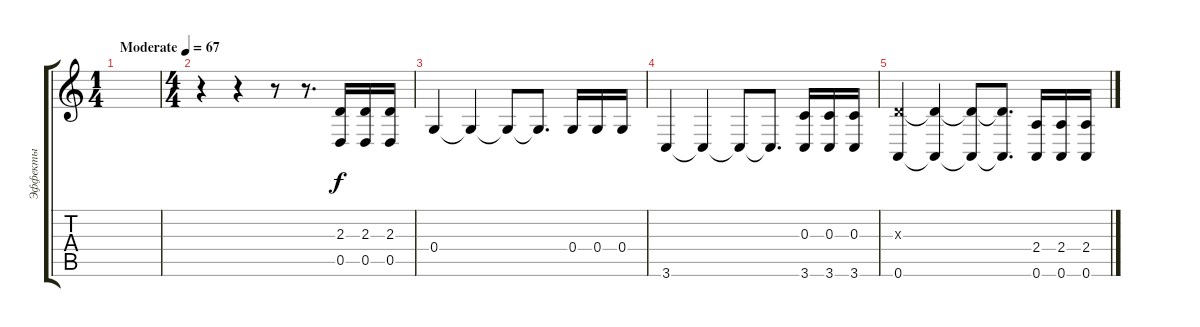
\track ("Эффекты" "Эффекты") {instrument gunshot}
\staff {score tabs}
\tuning (A4 E4 C4 G3 D3 A2) {hide}
\ts (1 4)
\tempo (67 "Moderate")
\clef g2
\ks c
|
\ts (4 4)
r.4 r.4 r.8 r.8{d} (2.3 0.5).16 (2.3 0.5).16 (2.3 0.5).16 |
0.4.4 0.4{t}.4 0.4{t}.8 0.4{t}.8{d} 0.4.16 0.4.16 0.4.16 |
3.6.4 3.6{t}.4 3.6{t}.8 3.6{t}.8{d} (0.3 3.6).16 (0.3 3.6).16 (0.3 3.6).16 |
(2.3{x} 0.6).4 (2.3{t} 0.6{t}).4 (2.3{t} 0.6{t}).8 (2.3{t} 0.6{t}).8{d} (2.4 0.6).16 (2.4 0.6).16 (2.4 0.6).16
